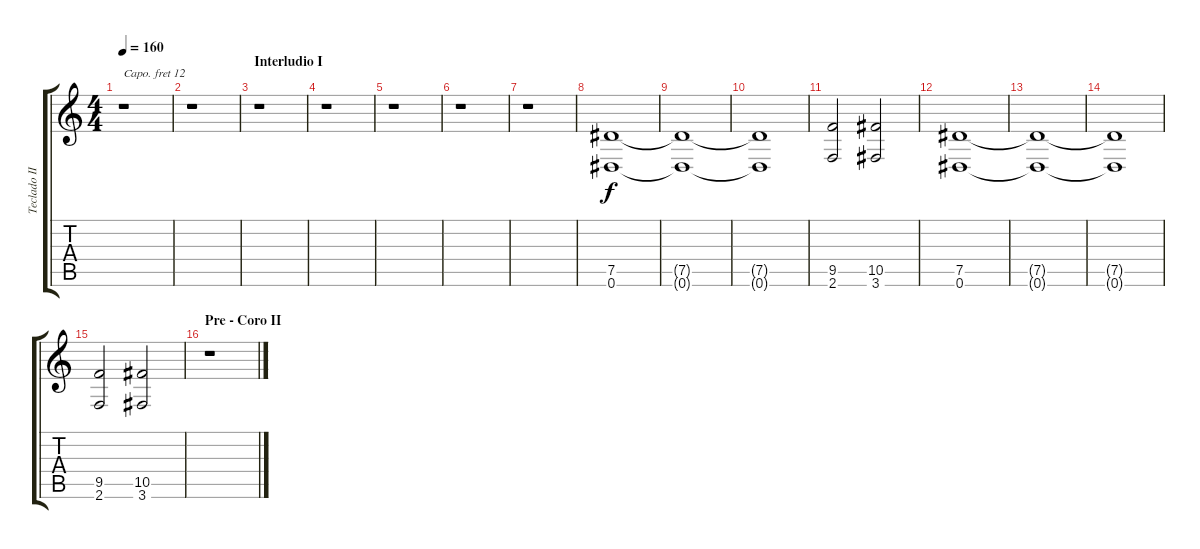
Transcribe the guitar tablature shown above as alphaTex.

\track ("Teclado III" "Teclado II") {instrument churchorgan}
\staff {score tabs}
\capo 12
\tuning (Eb4 Bb3 Gb3 Db3 Ab2 Eb2) {hide}
\ts (4 4)
\tempo 160
\clef g2
\ks c
r.1{dy f} |
r.1 |
\section ("" "Interludio I")
r.1 |
r.1 |
r.1 |
r.1 |
r.1 |
(7.5 0.6).1{volume 9 instrument synthstrings1} |
(7.5{t} 0.6{t}).1 |
(7.5{t} 0.6{t}).1 |
(9.5 2.6).2 (10.5 3.6).2 |
(7.5 0.6).1{volume 9 instrument synthstrings1} |
(7.5{t} 0.6{t}).1 |
(7.5{t} 0.6{t}).1 |
(9.5 2.6).2 (10.5 3.6).2 |
\section ("" "Pre - Coro II")
r.1
